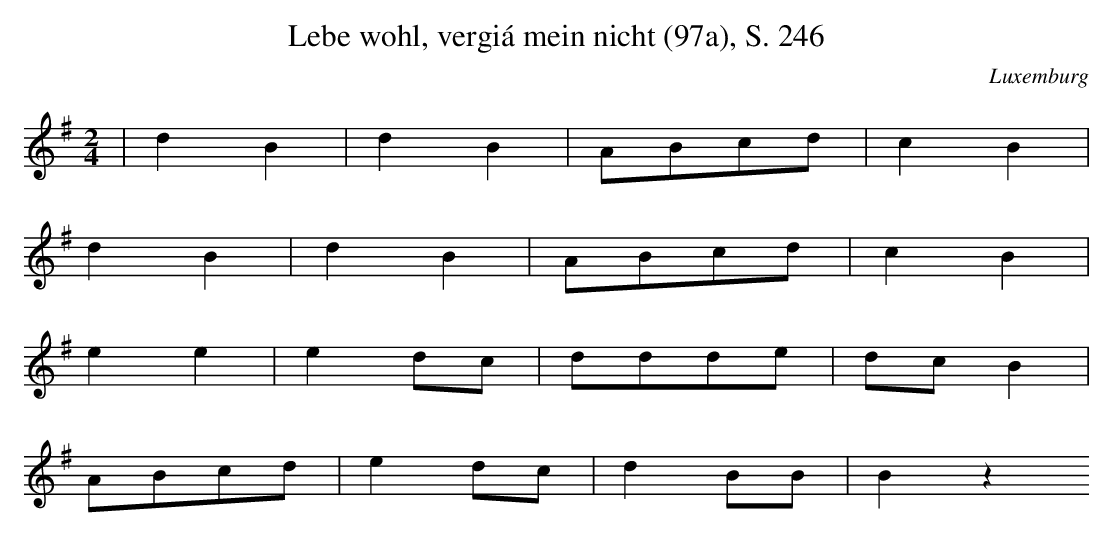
X:1
T: Lebe wohl, vergiá mein nicht (97a), S. 246
O: Luxemburg
M: 2/4
L: 1/8
K: G
 | d2B2 | d2B2 | ABcd | c2B2 |
d2B2 | d2B2 | ABcd | c2B2 |
e2e2 | e2dc | ddde | dcB2 |
ABcd | e2dc | d2BB | B2z2
